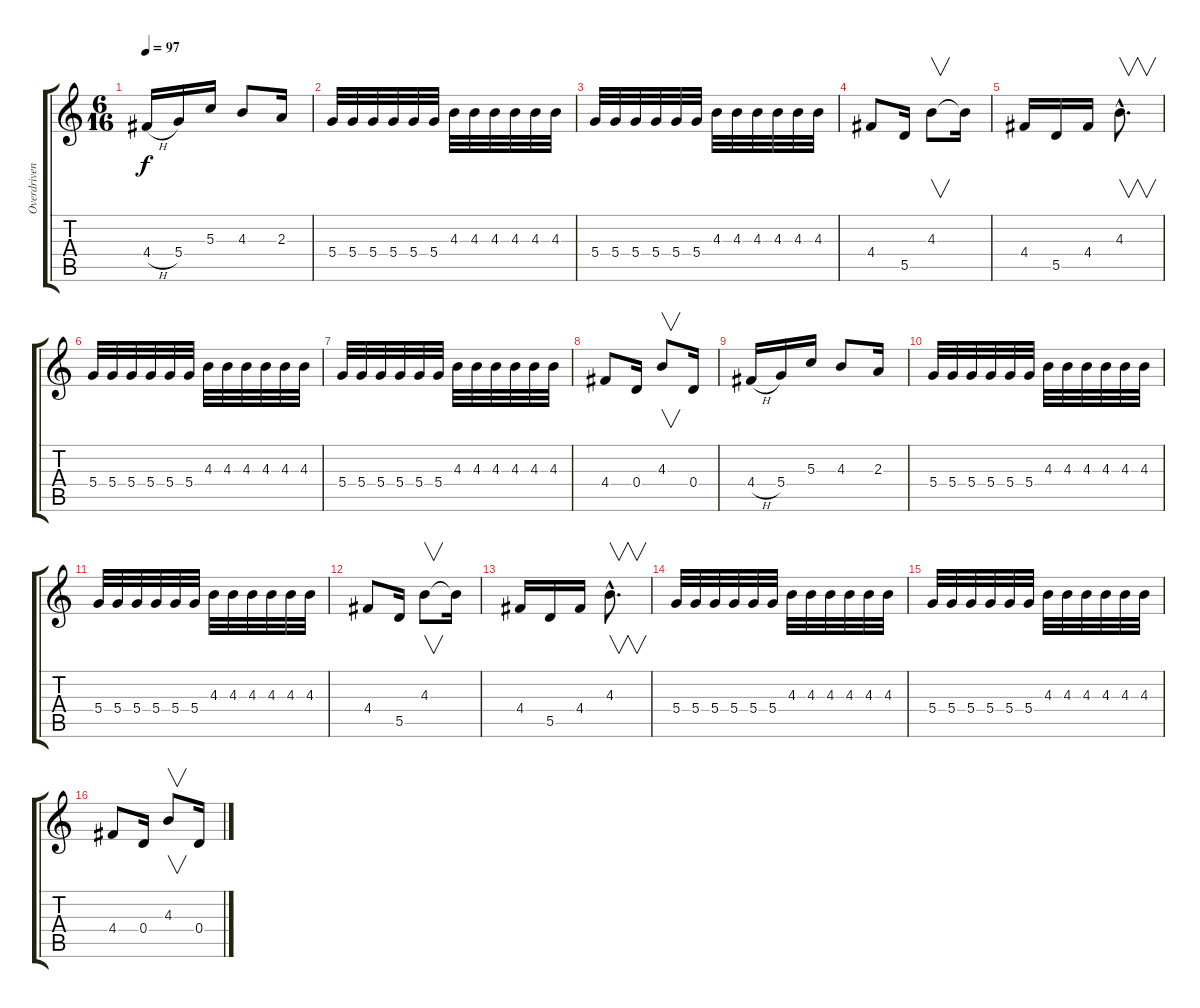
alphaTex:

\track ("Overdriven Guitar 2" "Overdriven") {instrument overdrivenguitar}
\staff {score tabs}
\tuning (E4 B3 G3 D3 A2 E2) {hide}
\ts (6 16)
\tempo 97
\clef g2
\ks c
4.4{h}.16{dy f} 5.4.16 5.3.16 4.3.8 2.3.16 |
5.4.32 5.4.32 5.4.32 5.4.32 5.4.32 5.4.32 4.3.32 4.3.32 4.3.32 4.3.32 4.3.32 4.3.32 |
5.4.32 5.4.32 5.4.32 5.4.32 5.4.32 5.4.32 4.3.32 4.3.32 4.3.32 4.3.32 4.3.32 4.3.32 |
4.4.8 5.5.16 4.3.8{v} 4.3{t}.16 |
4.4.16 5.5.16 4.4.16 4.3{hac}.8{v d} |
5.4.32 5.4.32 5.4.32 5.4.32 5.4.32 5.4.32 4.3.32 4.3.32 4.3.32 4.3.32 4.3.32 4.3.32 |
5.4.32 5.4.32 5.4.32 5.4.32 5.4.32 5.4.32 4.3.32 4.3.32 4.3.32 4.3.32 4.3.32 4.3.32 |
4.4.8 0.4.16 4.3.8{v} 0.4.16 |
4.4{h}.16 5.4.16 5.3.16 4.3.8 2.3.16 |
5.4.32 5.4.32 5.4.32 5.4.32 5.4.32 5.4.32 4.3.32 4.3.32 4.3.32 4.3.32 4.3.32 4.3.32 |
5.4.32 5.4.32 5.4.32 5.4.32 5.4.32 5.4.32 4.3.32 4.3.32 4.3.32 4.3.32 4.3.32 4.3.32 |
4.4.8 5.5.16 4.3.8{v} 4.3{t}.16 |
4.4.16 5.5.16 4.4.16 4.3{hac}.8{v d} |
5.4.32 5.4.32 5.4.32 5.4.32 5.4.32 5.4.32 4.3.32 4.3.32 4.3.32 4.3.32 4.3.32 4.3.32 |
5.4.32 5.4.32 5.4.32 5.4.32 5.4.32 5.4.32 4.3.32 4.3.32 4.3.32 4.3.32 4.3.32 4.3.32 |
4.4.8 0.4.16 4.3.8{v} 0.4.16
